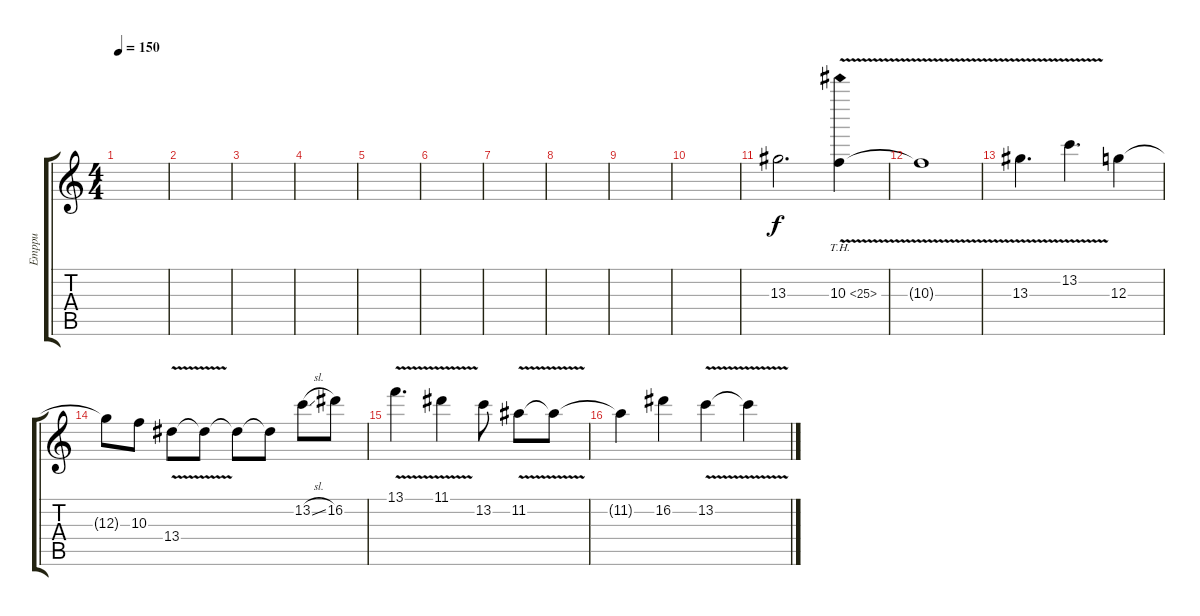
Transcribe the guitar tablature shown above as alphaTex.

\track ("Emppu" "Emppu") {instrument distortionguitar}
\staff {score tabs}
\tuning (E4 B3 G3 D3 A2 E2) {hide}
\ts (4 4)
\tempo 150
\clef g2
\ks c
|
|
|
|
|
|
|
|
|
|
13.3.2{d} 10.3{th 15 v}.4 |
10.3{t}.1 |
13.3{v}.4{d} 13.2{v}.4{d} 12.3.4 |
12.3{t}.8 10.3.8 13.4{v}.8 13.4{t}.8 13.4{t}.8 13.4{t}.8 13.2{sl}.8 16.2.8 |
13.1{v}.4{d} 11.1{v}.4 13.2.8 11.2{v}.8 11.2{t}.8 |
11.2{t}.4 16.2.4 13.2{v}.4 13.2{t}.4
